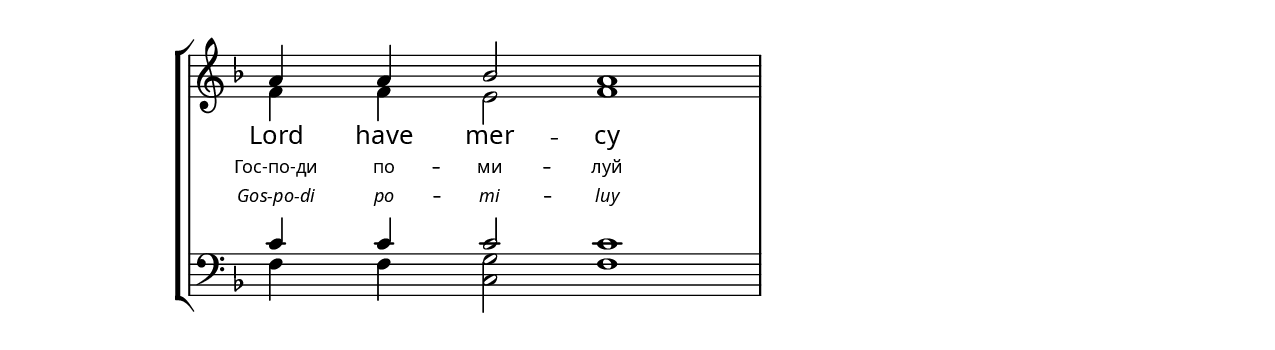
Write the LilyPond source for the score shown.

\version "2.24.4"

\paper {
    #(set-paper-size "letter")
    page-breaking = #ly:optimal-breaking
    ragged-last-bottom = ##t
    right-margin = 17\mm
    left-margin = 17\mm
    #(define fonts
        (set-global-fonts
            #:roman "EB Garamond SemiBold"
    ))
}

keyTime = { \key f \major}

SopMusic    = \relative {a'4 a4 bes2 a1}
AltoMusic   = \relative {f'4 f4 e2 f1}
TenorMusic  = \relative {c'4  c4 c2 c1}
BassMusic   = \relative {f4  f4 <<c2 g'2>> f1}

VerseOne = \lyricmode {
    Lord have mer -- cy
    }
VerseTwo = \lyricmode {
    \override LyricText.font-size = #'-2
    Гос-по-ди по -- ми -- луй
    }
VerseThree = \lyricmode {
    \override LyricText.font-shape = #'italic
    \override LyricText.font-size = #'-2
    Gos-po-di po -- mi -- luy
}

\score {
    \new StaffGroup <<
        \new Staff \with {midiInstrument = "choir aahs"} <<
            \clef "treble"
            \new Voice = "Sop"  { \voiceOne \keyTime \SopMusic \bar "|"}
            \new Voice = "Alto" { \voiceTwo \AltoMusic }
            \new Lyrics \lyricsto "Sop" { \VerseOne }
            \new Lyrics \lyricsto "Sop" { \VerseTwo }
            \new Lyrics \lyricsto "Sop" { \VerseThree }
        >>
        \new Staff \with {midiInstrument = "choir aahs"} <<
            \clef "bass"
            \new Voice = "Tenor" { \voiceOne \keyTime \TenorMusic \bar "|"}
            \new Voice = "Bass" { \voiceTwo \BassMusic} 
        >>
    >>
    \layout {
        \context {
            \Staff
                \remove Time_signature_engraver
                measureBarType = #'()
                forbidBreakBetweenBarLines = ##f
                \override SpacingSpanner.common-shortest-duration = #(ly:make-moment 1/64)

        }
        \context {
            \Score
            \override SpacingSpanner spacing-increment = 4
        }
        \context {
            \Lyrics
                \override LyricSpace.minimum-distance = #5.0
        }
    }
    \midi {
        \tempo 4 = 120
    }
}